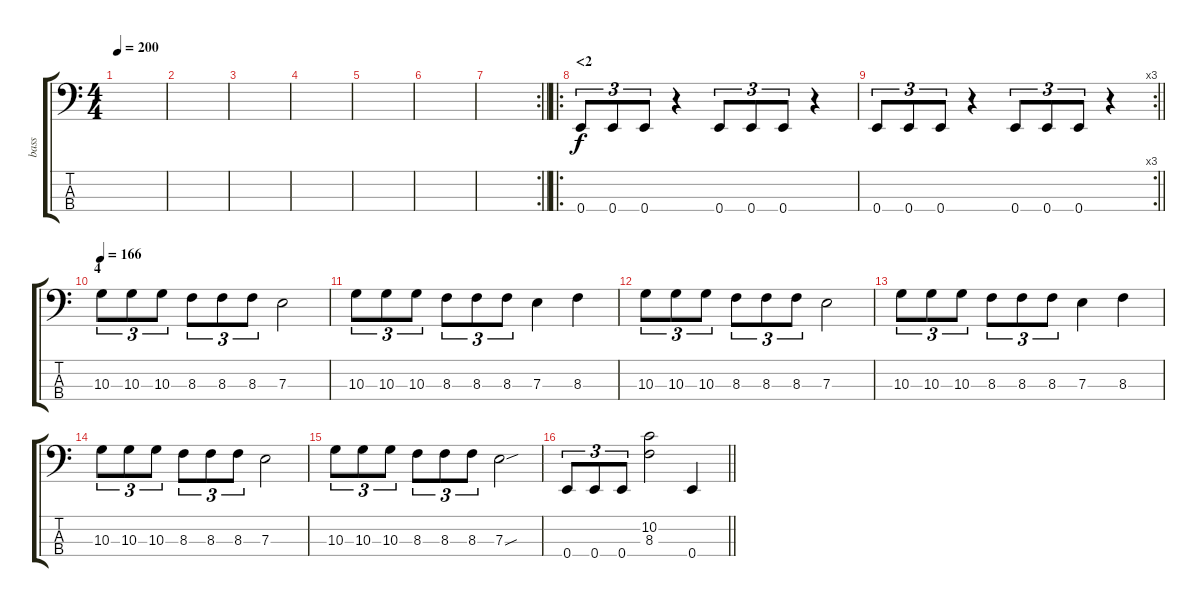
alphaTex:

\track ("bass" "bass") {instrument fretlessbass}
\staff {score tabs}
\tuning (G2 D2 A1 E1) {hide}
\ts (4 4)
\tempo 200
\clef f4
\ks c
|
|
|
|
|
|
\rc 2
\barLineRight lightlight
|
\ro
\section ("" "<2")
0.4.8{tu (3 2)} 0.4.8{tu (3 2)} 0.4.8{tu (3 2)} r.4 0.4.8{tu (3 2)} 0.4.8{tu (3 2)} 0.4.8{tu (3 2)} r.4 |
\rc 3
\barLineRight lightlight
0.4.8{tu (3 2)} 0.4.8{tu (3 2)} 0.4.8{tu (3 2)} r.4 0.4.8{tu (3 2)} 0.4.8{tu (3 2)} 0.4.8{tu (3 2)} r.4 |
\section ("" "4")
\tempo 166
10.3.8{tu (3 2)} 10.3.8{tu (3 2)} 10.3.8{tu (3 2)} 8.3.8{tu (3 2)} 8.3.8{tu (3 2)} 8.3.8{tu (3 2)} 7.3.2 |
10.3.8{tu (3 2)} 10.3.8{tu (3 2)} 10.3.8{tu (3 2)} 8.3.8{tu (3 2)} 8.3.8{tu (3 2)} 8.3.8{tu (3 2)} 7.3.4 8.3.4 |
10.3.8{tu (3 2)} 10.3.8{tu (3 2)} 10.3.8{tu (3 2)} 8.3.8{tu (3 2)} 8.3.8{tu (3 2)} 8.3.8{tu (3 2)} 7.3.2 |
10.3.8{tu (3 2)} 10.3.8{tu (3 2)} 10.3.8{tu (3 2)} 8.3.8{tu (3 2)} 8.3.8{tu (3 2)} 8.3.8{tu (3 2)} 7.3.4 8.3.4 |
10.3.8{tu (3 2)} 10.3.8{tu (3 2)} 10.3.8{tu (3 2)} 8.3.8{tu (3 2)} 8.3.8{tu (3 2)} 8.3.8{tu (3 2)} 7.3.2 |
10.3.8{tu (3 2)} 10.3.8{tu (3 2)} 10.3.8{tu (3 2)} 8.3.8{tu (3 2)} 8.3.8{tu (3 2)} 8.3.8{tu (3 2)} 7.3{sou}.2 |
\barLineRight lightlight
0.4.8{tu (3 2)} 0.4.8{tu (3 2)} 0.4.8{tu (3 2)} (10.2 8.3).2 0.4.4
